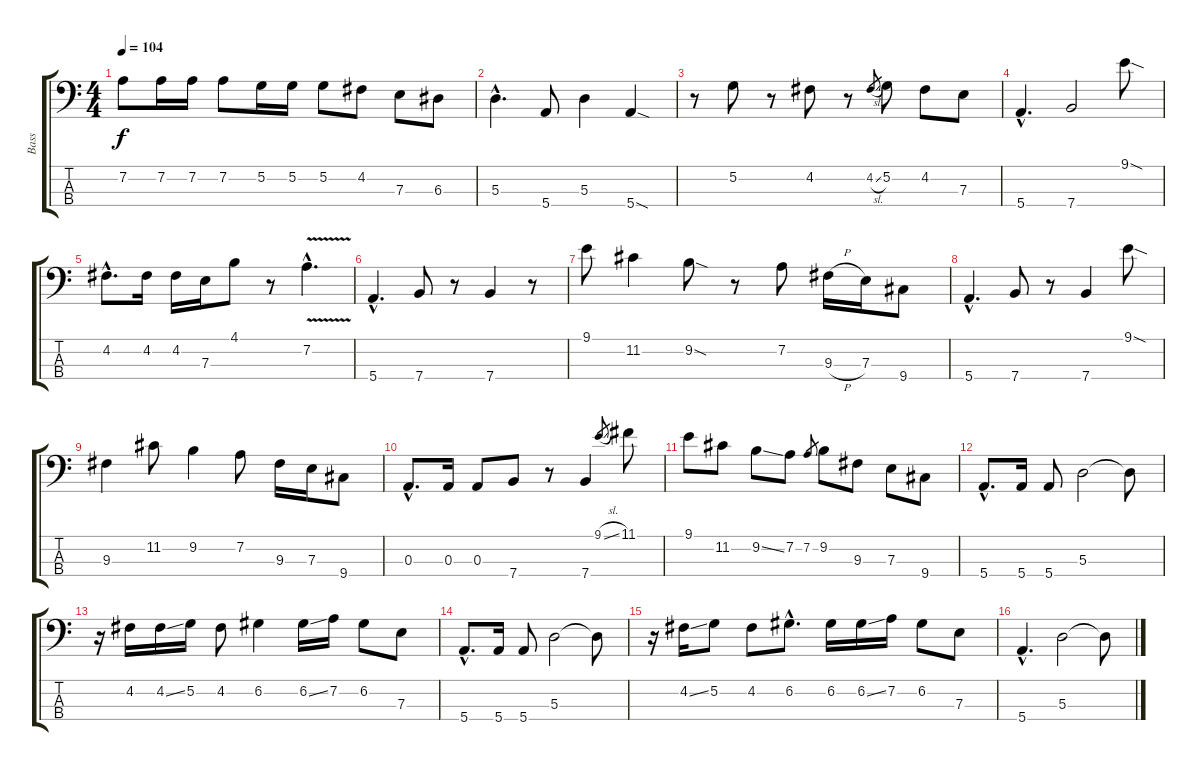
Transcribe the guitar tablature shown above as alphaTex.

\track ("Bass" "Bass") {instrument electricbassfinger}
\staff {score tabs}
\tuning (G2 D2 A1 E1) {hide}
\ts (4 4)
\tempo 104
\clef f4
\ks c
7.2.8{dy f} 7.2.16 7.2.16 7.2.8 5.2.16 5.2.16 5.2.8 4.2.8 7.3.8 6.3.8 |
5.3{hac}.4{d} 5.4.8 5.3.4 5.4{sod}.4 |
r.8 5.2.8 r.8 4.2.8 r.8 4.2{sl}.8{gr} 5.2.8 4.2.8 7.3.8 |
5.4{hac}.4{d} 7.4.2 9.1{sod}.8 |
4.2{hac}.8{d} 4.2.16 4.2.16 7.3.16 4.1.8 r.8 7.2{v hac}.4{d} |
5.4{hac}.4{d} 7.4.8 r.8 7.4.4 r.8 |
9.1.8 11.2.4 9.2{sod}.8 r.8 7.2.8 9.3{h}.16 7.3.16 9.4.8 |
5.4{hac}.4{d} 7.4.8 r.8 7.4.4 9.1{sod}.8 |
9.3.4 11.2.8 9.2.4 7.2.8 9.3.16 7.3.16 9.4.8 |
0.3{hac}.8{d} 0.3.16 0.3.8 7.4.8 r.8 7.4.4 9.1{sl}.8{gr} 11.1.8 |
9.1.8 11.2.8 9.2{ss}.8 7.2.8 7.2.8{gr} 9.2.8 9.3.8 7.3.8 9.4.8 |
5.4{hac}.8{d} 5.4.16 5.4.8 5.3.2 5.3{t}.8 |
r.16 4.2.16 4.2{ss}.16 5.2.16 4.2.8 6.2.4 6.2{ss}.16 7.2.16 6.2.8 7.3.8 |
5.4{hac}.8{d} 5.4.16 5.4.8 5.3.2 5.3{t}.8 |
r.16 4.2{ss}.16 5.2.8 4.2.8 6.2{hac}.8{d} 6.2.16 6.2{ss}.16 7.2.16 6.2.8 7.3.8 |
5.4{hac}.4{d} 5.3.2 5.3{t}.8
